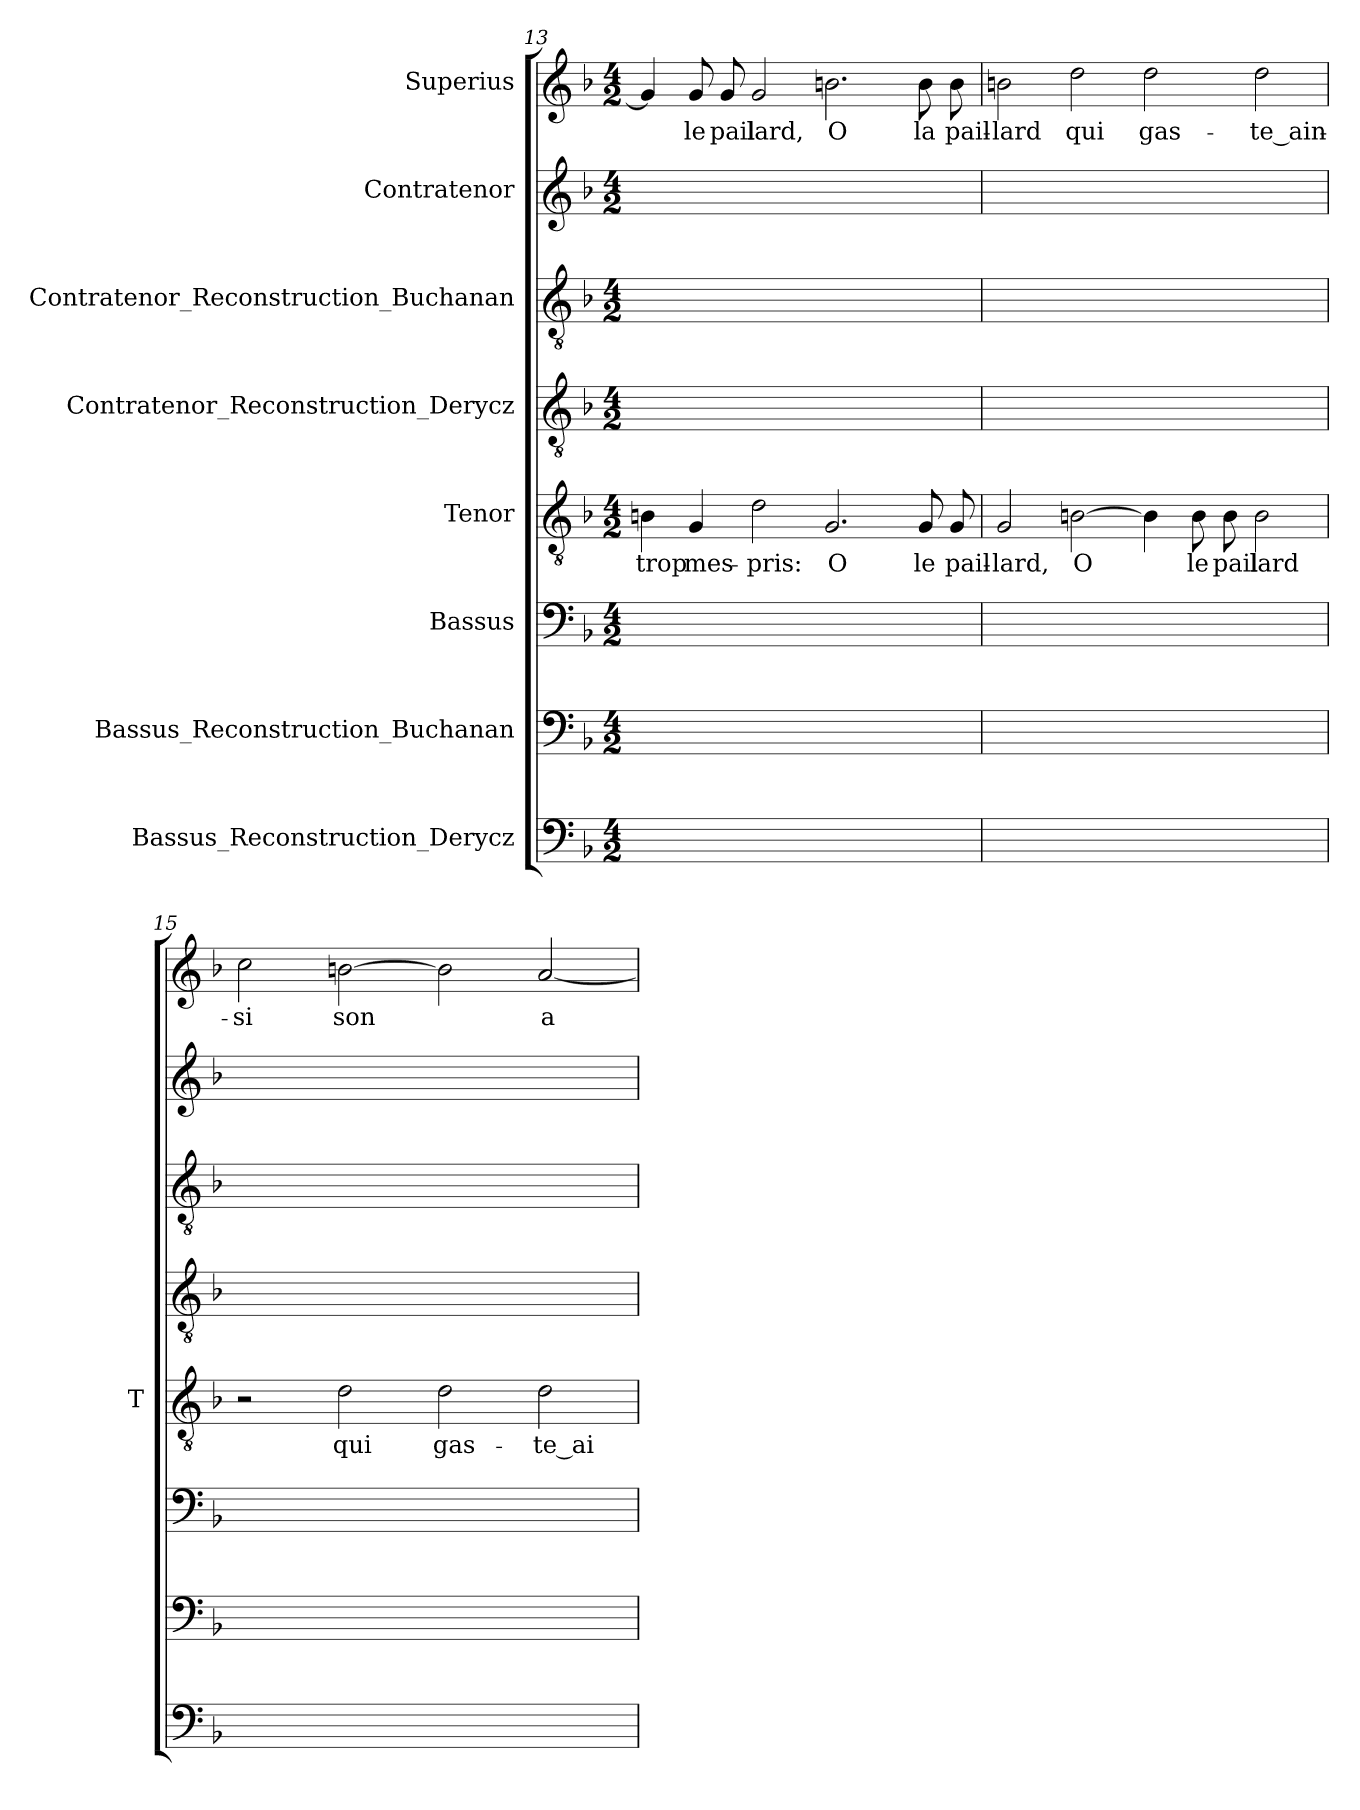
**kern	**kern	**kern	**kern	**text	**kern	**kern	**kern	**kern	**text
*part8	*part7	*part6	*part5	*part5	*part4	*part3	*part2	*part1	*part1
*staff8	*staff7	*staff6	*staff5	*staff5	*staff4	*staff3	*staff2	*staff1	*staff1
*I"Bassus_Reconstruction_Derycz	*I"Bassus_Reconstruction_Buchanan	*I"Bassus	*I"Tenor	*	*I"Contratenor_Reconstruction_Derycz	*I"Contratenor_Reconstruction_Buchanan	*I"Contratenor	*I"Superius	*
*	*	*	*I'T	*	*	*	*	*	*
*clefF4	*clefF4	*clefF4	*clefGv2	*	*clefGv2	*clefGv2	*clefG2	*clefG2	*
*k[b-]	*k[b-]	*k[b-]	*k[b-]	*	*k[b-]	*k[b-]	*k[b-]	*k[b-]	*
*M4/2	*M4/2	*M4/2	*M4/2	*	*M4/2	*M4/2	*M4/2	*M4/2	*
=13	=13	=13	=13	=13	=13	=13	=13	=13	=13
0ryy	0ryy	0ryy	4B	-trop	0ryy	0ryy	0ryy	4g]	.
.	.	.	4G	mes-	.	.	.	8g	-le
.	.	.	.	.	.	.	.	8g	pail-
.	.	.	2d	-pris:	.	.	.	2g	-lard,
.	.	.	2.G	-O	.	.	.	2.b	-O
.	.	.	8G	-le	.	.	.	8b	-la
.	.	.	8G	pail-	.	.	.	8b	pail-
=14	=14	=14	=14	=14	=14	=14	=14	=14	=14
0ryy	0ryy	0ryy	2G	-lard,	0ryy	0ryy	0ryy	2b	-lard
.	.	.	[2B	-O	.	.	.	2dd	-qui
.	.	.	4B]	.	.	.	.	2dd	gas-
.	.	.	8B	-le	.	.	.	.	.
.	.	.	8B	pail-	.	.	.	.	.
.	.	.	2B	-lard	.	.	.	2dd	te_ain-
=15	=15	=15	=15	=15	=15	=15	=15	=15	=15
0ryy	0ryy	0ryy	2r	.	0ryy	0ryy	0ryy	2cc	-si
.	.	.	2d	-qui	.	.	.	[2b	-son
.	.	.	2d	gas-	.	.	.	2b]	.
.	.	.	2d	te_ai-	.	.	.	[2a	a-
=	=	=	=	=	=	=	=	=	=
*-	*-	*-	*-	*-	*-	*-	*-	*-	*-
